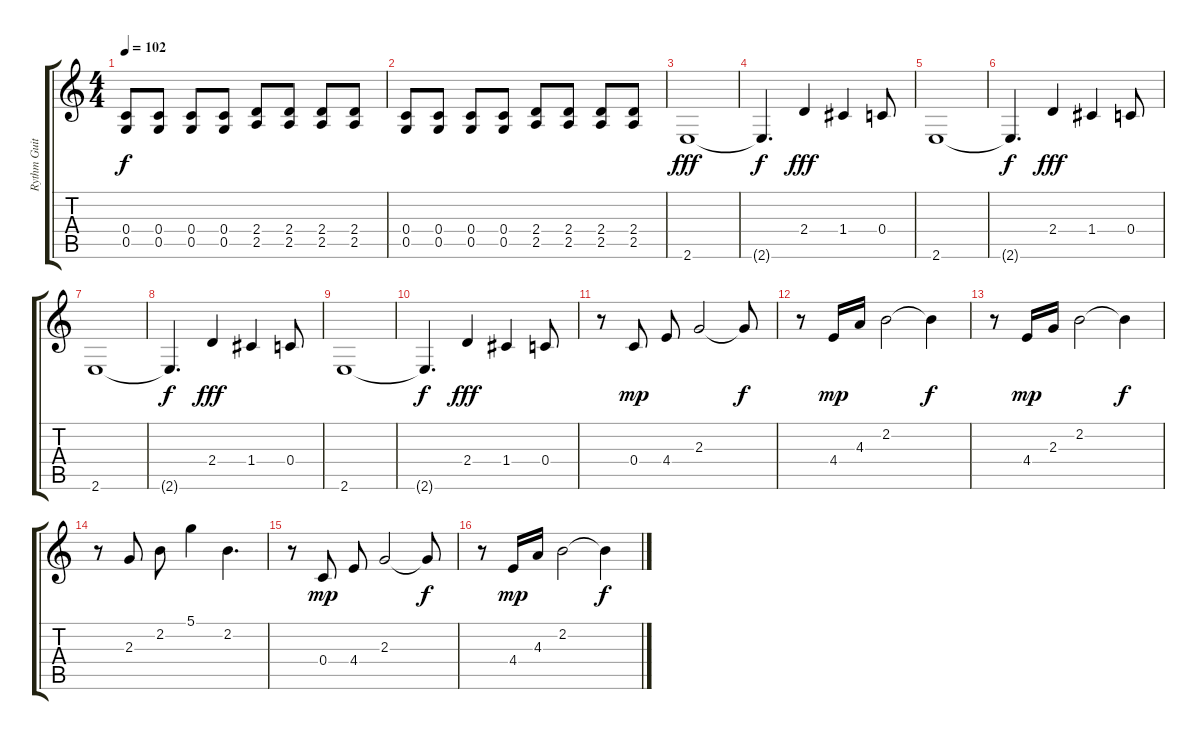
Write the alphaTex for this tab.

\track ("Rythm Guitar" "Rythm Guit") {instrument overdrivenguitar}
\staff {score tabs}
\tuning (D4 A3 F3 C3 G2 D2) {hide}
\ts (4 4)
\tempo 102
\clef g2
\ks c
(0.4 0.5).8{dy f} (0.4 0.5).8 (0.4 0.5).8 (0.4 0.5).8 (2.4 2.5).8 (2.4 2.5).8 (2.4 2.5).8 (2.4 2.5).8 |
(0.4 0.5).8 (0.4 0.5).8 (0.4 0.5).8 (0.4 0.5).8 (2.4 2.5).8 (2.4 2.5).8 (2.4 2.5).8 (2.4 2.5).8 |
2.6.1{dy fff volume 16} |
2.6{t}.4{d dy f} 2.4.4{dy fff volume 16} 1.4.4 0.4.8 |
2.6.1 |
2.6{t}.4{d dy f} 2.4.4{dy fff volume 16} 1.4.4 0.4.8 |
2.6.1 |
2.6{t}.4{d dy f} 2.4.4{dy fff volume 16} 1.4.4 0.4.8 |
2.6.1 |
2.6{t}.4{d dy f} 2.4.4{dy fff volume 16} 1.4.4 0.4.8 |
r.8 0.4.8{dy mp volume 16} 4.4.8 2.3.2 2.3{t}.8{dy f} |
r.8 4.4.16{dy mp} 4.3.16 2.2.2 2.2{t}.4{dy f} |
r.8 4.4.16{dy mp} 2.3.16 2.2.2 2.2{t}.4{dy f} |
r.8 2.3.8 2.2.8 5.1.4 2.2.4{d} |
r.8 0.4.8{dy mp} 4.4.8 2.3.2 2.3{t}.8{dy f} |
r.8 4.4.16{dy mp} 4.3.16 2.2.2 2.2{t}.4{dy f}
